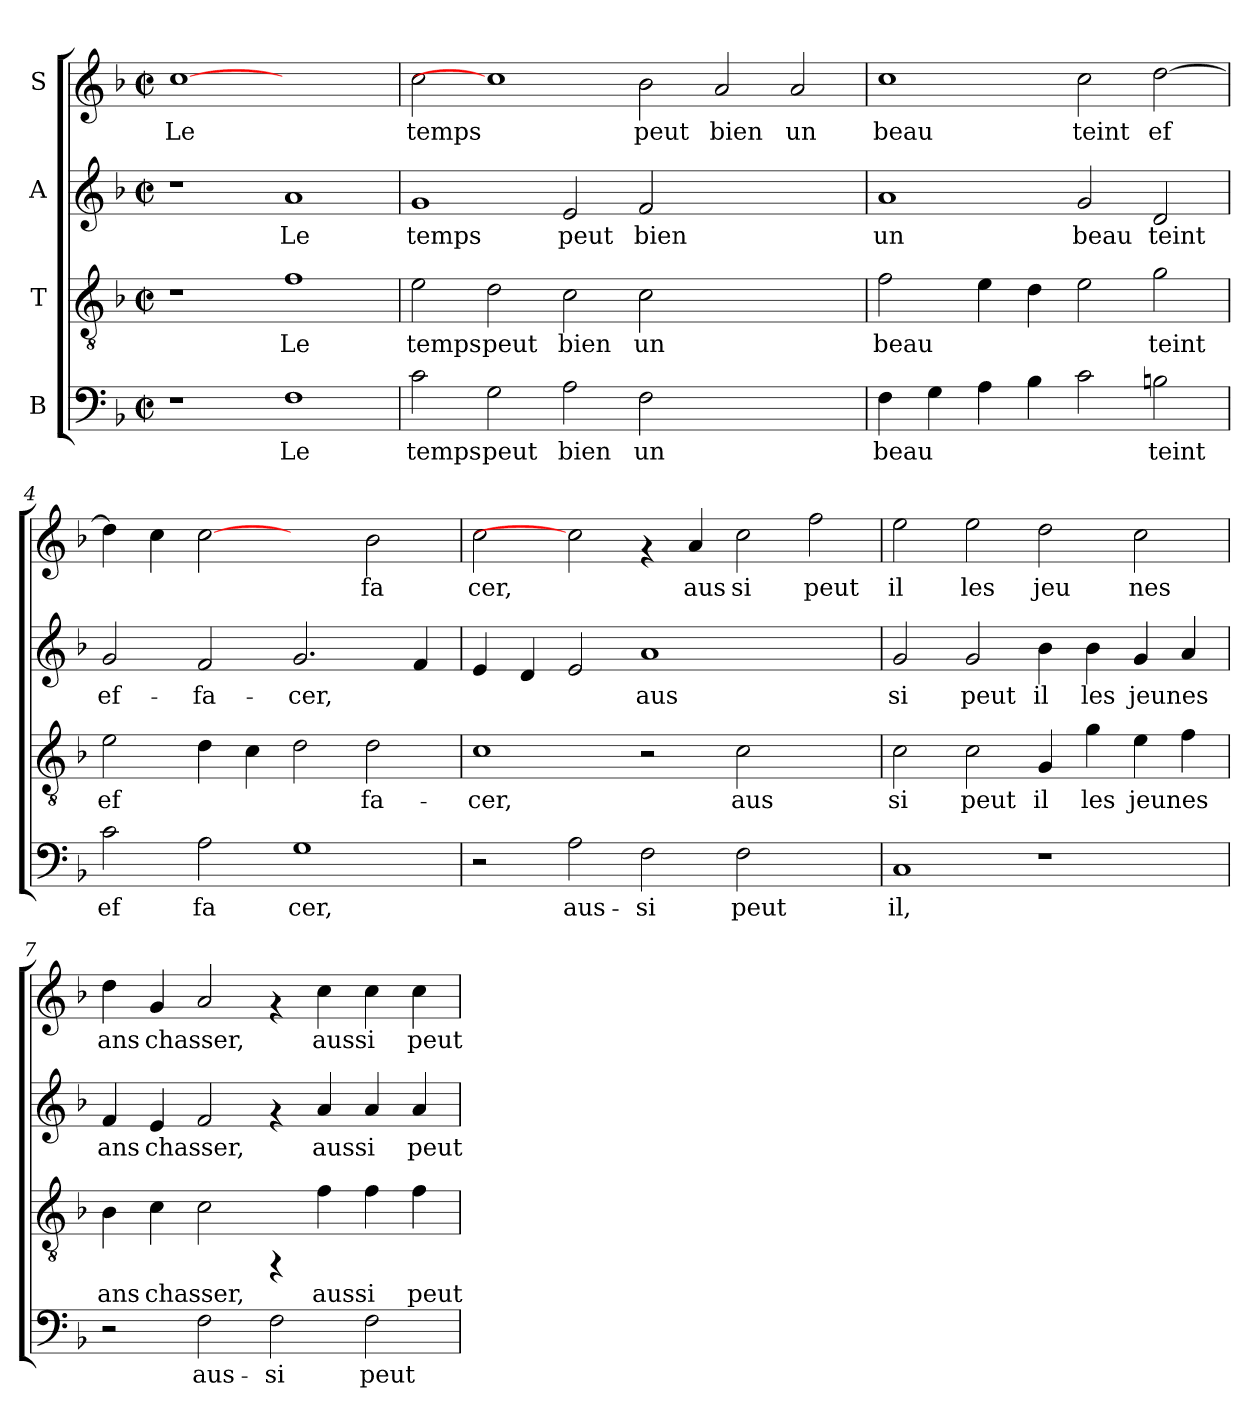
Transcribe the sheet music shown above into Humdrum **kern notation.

**kern	**text	**kern	**text	**kern	**text	**kern	**text
*part4	*part4	*part3	*part3	*part2	*part2	*part1	*part1
*staff4	*staff4	*staff3	*staff3	*staff2	*staff2	*staff1	*staff1
*I"B	*	*I"T	*	*I"A	*	*I"S	*
!!LO:PB:g=z
*stria5	*	*stria5	*	*stria5	*	*stria5	*
*clefF4	*	*clefGv2	*	*clefG2	*	*clefG2	*
*k[b-]	*	*k[b-]	*	*k[b-]	*	*k[b-]	*
*F:	*	*F:	*	*F:	*	*F:	*
*M2/2	*	*M2/2	*	*M2/2	*	*M2/2	*
*met(c|)	*	*met(c|)	*	*met(c|)	*	*met(c|)	*
=1	=1	=1	=1	=1	=1	=1	=1
!	!	!	!	!	!	!	!LO:LY:b:cj
1r	.	1r	.	1r	.	[1cc	Le
!	!LO:LY:b:cj	!	!LO:LY:b:cj	!	!LO:LY:b:cj	!	!
1F	Le	1f	Le	1a	Le	1ryy	.
=2	=2	=2	=2	=2	=2	=2	=2
!	!LO:LY:b:cj	!	!LO:LY:b:cj	!	!LO:LY:b:cj	!	!LO:LY:b:cj
2c\	temps	2e\	temps	1g	temps	2cc\	temps
!	!LO:LY:b:cj	!	!LO:LY:b:cj	!	!	!	!
2G\	peut	2d\	peut	.	.	1cc]	.
!	!LO:LY:b:cj	!	!LO:LY:b:cj	!	!LO:LY:b:cj	!	!
2A\	bien	2c\	bien	2e/	peut	.	.
!	!LO:LY:b:cj	!	!LO:LY:b:cj	!	!LO:LY:b:cj	!	!LO:LY:b:cj
2F\	un	2c\	un	2f/	bien	2b-\	peut
!	!	!	!	!	!	!	!LO:LY:b:cj
1ryy	.	1ryy	.	1ryy	.	2a/	bien
!	!	!	!	!	!	!	!LO:LY:b:cj
.	.	.	.	.	.	2a/	un
=3	=3	=3	=3	=3	=3	=3	=3
!	!LO:LY:b:cj	!	!LO:LY:b:cj	!	!LO:LY:b:cj	!	!LO:LY:b:cj
4F\	beau	2f\	beau	1a	un	1cc	beau
!	!LO:LY:b:cj	!	!	!	!	!	!
4G\	.	.	.	.	.	.	.
!	!LO:LY:b:cj	!	!LO:LY:b:cj	!	!	!	!
4A\	.	4e\	.	.	.	.	.
!	!LO:LY:b:cj	!	!LO:LY:b:cj	!	!	!	!
4B-\	.	4d\	.	.	.	.	.
!	!LO:LY:b:cj	!	!LO:LY:b:cj	!	!LO:LY:b:cj	!	!LO:LY:b:cj
2c\	.	2e\	.	2g/	beau	2cc\	teint
!	!LO:LY:b:cj	!	!LO:LY:b:cj	!	!LO:LY:b:cj	!	!LO:LY:b:cj
2Bn\	teint	2g\	teint	2d/	teint	[>2dd\	ef
=4	=4	=4	=4	=4	=4	=4	=4
!	!LO:LY:b:cj	!	!LO:LY:b:cj	!	!LO:LY:b:cj	!	!LO:LY:b:cj
2c\	ef	2e\	ef-	2g/	ef-	4dd\]	.
!	!	!	!	!	!	!	!LO:LY:b:cj
.	.	.	.	.	.	4cc\	.
!	!LO:LY:b:cj	!	!LO:LY:b:cj	!	!LO:LY:b:cj	!	!LO:LY:b:cj
2A\	fa	4d\	--	2f/	-fa-	[2cc	.
!	!	!	!LO:LY:b:cj	!	!	!	!
.	.	4c\	--	.	.	.	.
!	!LO:LY:b:cj	!	!LO:LY:b:cj	!	!LO:LY:b:cj	!	!
1G	cer,	2d\	--	2.g/	-cer,	2ryy	.
!	!	!	!LO:LY:b:cj	!	!	!	!LO:LY:b:cj
.	.	2d\	-fa-	.	.	2b-\	fa
!	!	!	!	!	!LO:LY:b:cj	!	!
.	.	.	.	4f/	.	.	.
!!LO:LB:g=z
=5	=5	=5	=5	=5	=5	=5	=5
!	!	!	!LO:LY:b:cj	!	!LO:LY:b:cj	!	!LO:LY:b:cj
2r	.	1c	-cer,	4e/	.	2cc\	cer,
!	!	!	!	!	!LO:LY:b:cj	!	!
.	.	.	.	4d/	.	.	.
!	!LO:LY:b:cj	!	!	!	!LO:LY:b:cj	!	!
2A\	aus-	.	.	2e/	.	2cc]	.
!	!LO:LY:b:cj	!	!	!	!LO:LY:b:cj	!	!
2F\	-si	2r	.	1a	aus	4rf	.
!	!	!	!	!	!	!	!LO:LY:b:cj
.	.	.	.	.	.	4a/	aus
!	!LO:LY:b:cj	!	!LO:LY:b:cj	!	!	!	!LO:LY:b:cj
2F\	peut	2c\	aus	.	.	2cc\	si
!	!	!	!	!	!	!	!LO:LY:b:cj
2ryy	.	2ryy	.	2ryy	.	2ff\	peut
=6	=6	=6	=6	=6	=6	=6	=6
!	!LO:LY:b:cj	!	!LO:LY:b:cj	!	!LO:LY:b:cj	!	!LO:LY:b:cj
1C	il,	2c\	si	2g/	si	2ee\	il
!	!	!	!LO:LY:b:cj	!	!LO:LY:b:cj	!	!LO:LY:b:cj
.	.	2c\	peut	2g/	peut	2ee\	les
!	!	!	!LO:LY:b:cj	!	!LO:LY:b:cj	!	!LO:LY:b:cj
1r	.	4G/	il	4b-\	il	2dd\	jeu
!	!	!	!LO:LY:b:cj	!	!LO:LY:b:cj	!	!
.	.	4g\	les	4b-\	les	.	.
!	!	!	!LO:LY:b:cj	!	!LO:LY:b:cj	!	!LO:LY:b:cj
.	.	4e\	jeunes	4g/	jeunes	2cc\	nes
!	!	!	!LO:LY:b:cj	!	!LO:LY:b:cj	!	!
.	.	4f\	.	4a/	.	.	.
=7	=7	=7	=7	=7	=7	=7	=7
!	!	!	!LO:LY:b:cj	!	!LO:LY:b:cj	!	!LO:LY:b:cj
2r	.	4B-\	ans	4f/	ans	4dd\	ans
!	!	!	!LO:LY:b:cj	!	!LO:LY:b:cj	!	!LO:LY:b:cj
.	.	4c\	chasser,	4e/	chasser,	4g/	chasser,
!	!LO:LY:b:cj	!	!LO:LY:b:cj	!	!LO:LY:b:cj	!	!LO:LY:b:cj
2F\	aus-	2c\	.	2f/	.	2a/	.
!	!LO:LY:b:cj	!	!	!	!	!	!
2F\	-si	4rFF	.	4rf	.	4rf	.
!	!	!	!LO:LY:b:cj	!	!LO:LY:b:cj	!	!LO:LY:b:cj
.	.	4f\	aussi	4a/	aussi	4cc\	aussi
!	!LO:LY:b:cj	!	!LO:LY:b:cj	!	!LO:LY:b:cj	!	!LO:LY:b:cj
2F\	peut	4f\	.	4a/	.	4cc\	.
!	!	!	!LO:LY:b:cj	!	!LO:LY:b:cj	!	!LO:LY:b:cj
.	.	4f\	peut	4a/	peut	4cc\	peut
=	=	=	=	=	=	=	=
*-	*-	*-	*-	*-	*-	*-	*-
